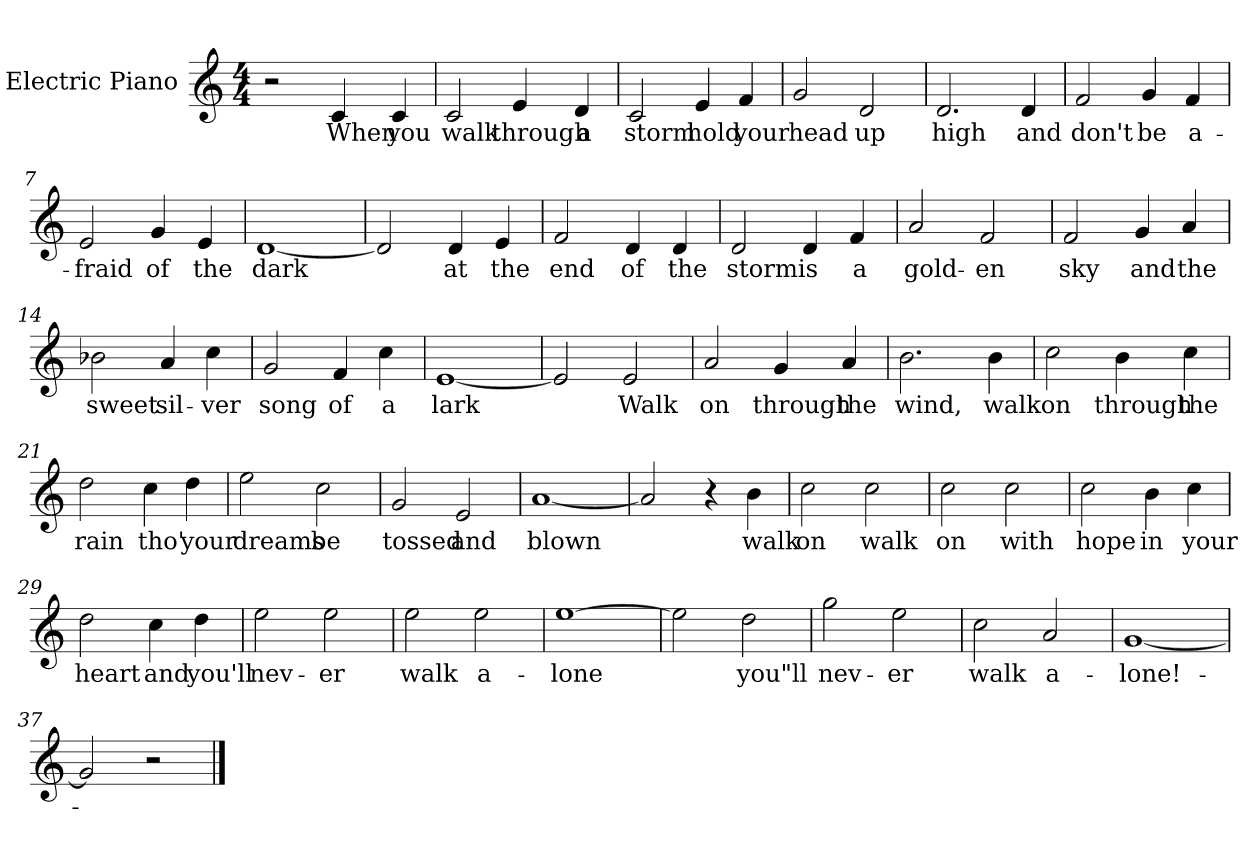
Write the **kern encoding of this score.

**kern	**text
*part1	*part1
*staff1	*staff1
*I"Electric Piano	*
*I'E.Pno	*
*clefG2	*
*k[]	*
*C:	*
*M4/4	*
=1	=1
2r	.
4c/	When
4c/	you
=2	=2
2c/	walk
4e/	through
4d/	a
=3	=3
2c/	storm
4e/	hold
4f/	your
=4	=4
2g/	head
2d/	up
=5	=5
2.d/	high
4d/	and
!!LO:LB:g=z
=6	=6
2f/	don't
4g/	be
4f/	a-
=7	=7
2e/	-fraid
4g/	of
4e/	the
=8	=8
[1d	dark
=9	=9
2d/]	.
4d/	at
4e/	the
=10	=10
2f/	end
4d/	of
4d/	the
=11	=11
2d/	storm
4d/	is
4f/	a
=12	=12
2a/	gold-
2f/	-en
!!LO:LB:g=z
=13	=13
2f/	sky
4g/	and
4a/	the
=14	=14
2b-X\	sweet
4a/	sil-
4cc\	-ver
=15	=15
2g/	song
4f/	of
4cc\	a
=16	=16
[1e	lark
=17	=17
2e/]	.
2e/	Walk
=18	=18
2a/	on
4g/	through
4a/	the
!!LO:LB:g=z
=19	=19
2.b\	wind,
4b\	walk
=20	=20
2cc\	on
4b\	through
4cc\	the
=21	=21
2dd\	rain
4cc\	tho'
4dd\	your
=22	=22
2ee\	dreams
2cc\	be
=23	=23
2g/	tossed
2e/	and
=24	=24
[1a	blown
!!LO:LB:g=z
=25	=25
2a/]	.
4r	.
4b\	walk
=26	=26
2cc\	on
2cc\	walk
=27	=27
2cc\	on
2cc\	with
=28	=28
2cc\	hope
4b\	in
4cc\	your
=29	=29
2dd\	heart
4cc\	and
4dd\	you'll
=30	=30
2ee\	nev-
2ee\	-er
=31	=31
2ee\	walk
2ee\	a-
!!LO:LB:g=z
=32	=32
[1ee	-lone
=33	=33
2ee\]	.
2dd\	you"ll
=34	=34
2gg\	nev-
2ee\	-er
=35	=35
2cc\	walk
2a/	a-
=36	=36
[1g	-lone!-
=37	=37
2g/]	.
2r	.
==	==
*-	*-
